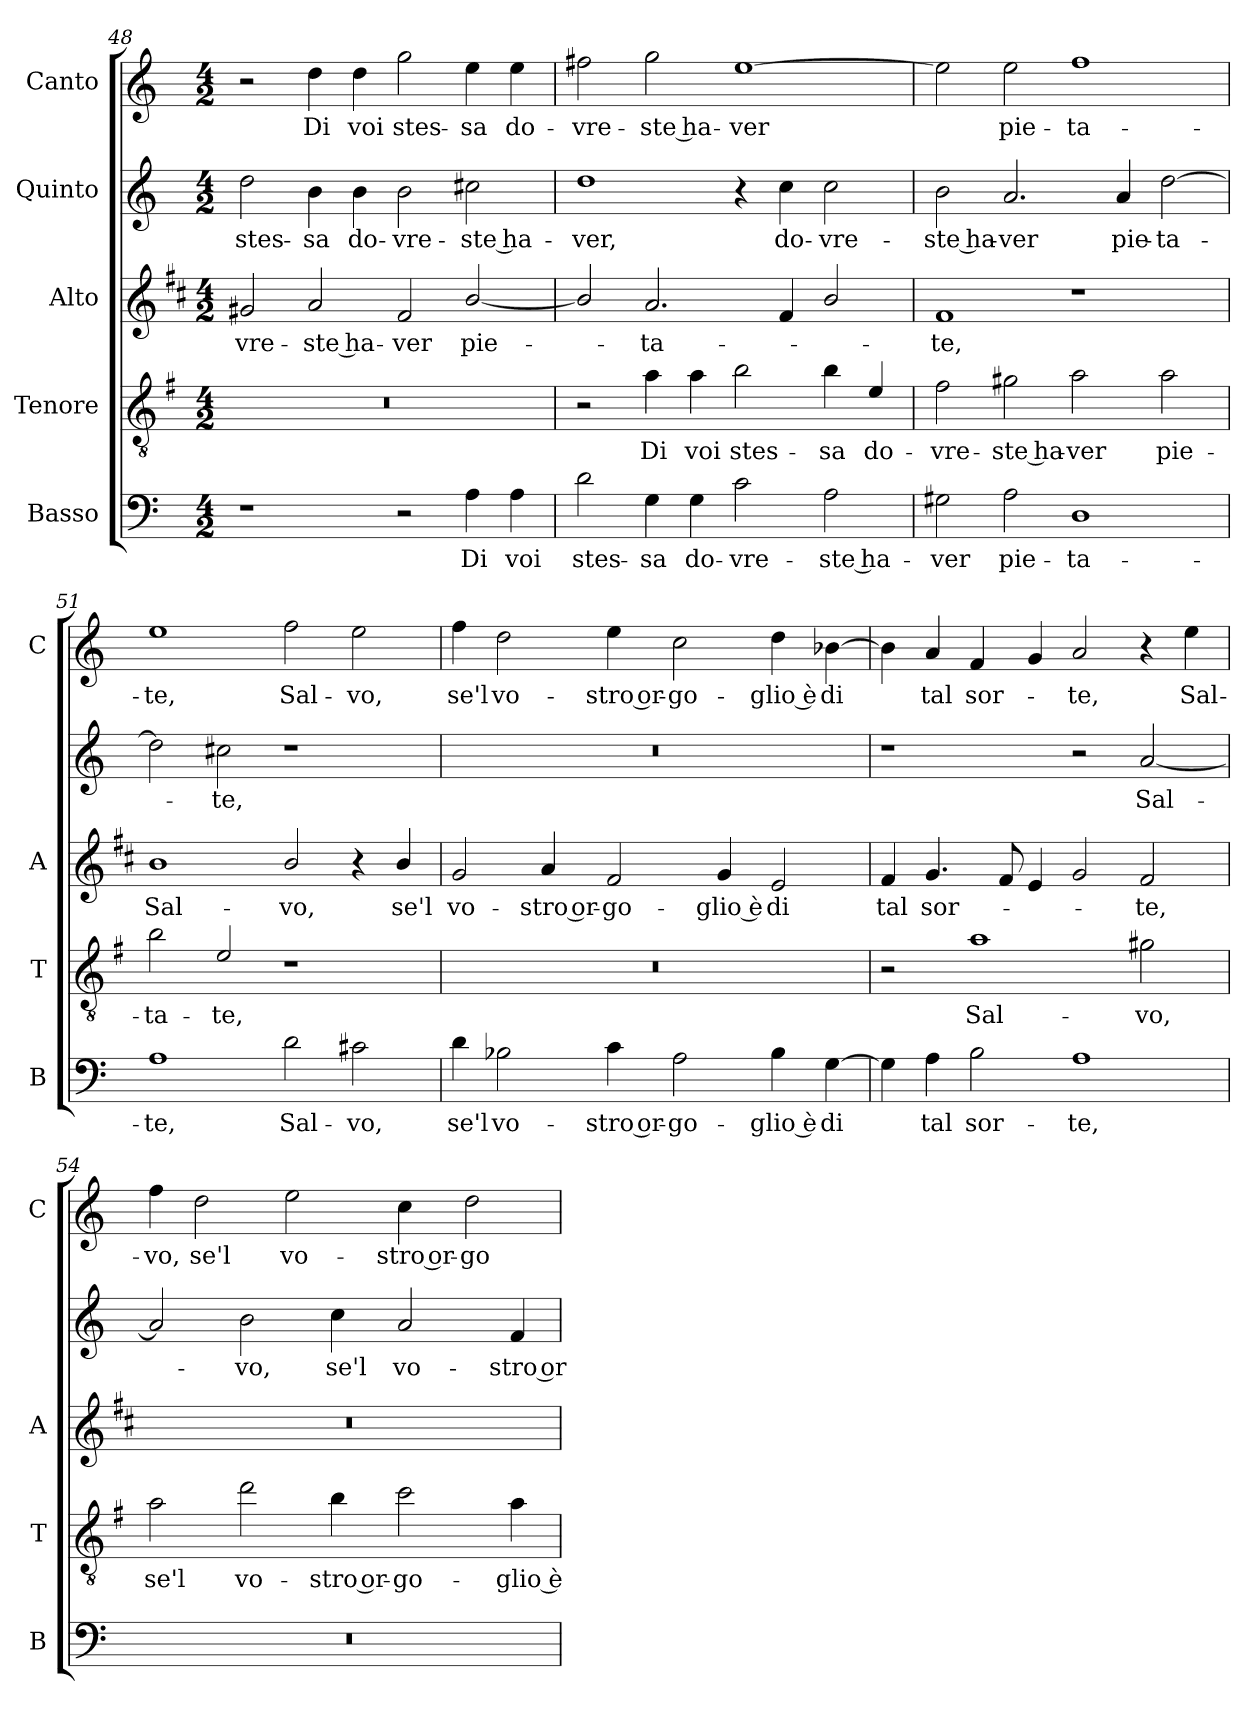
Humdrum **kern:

**kern	**text	**kern	**text	**kern	**text	**kern	**text	**kern	**text
*part5	*part5	*part4	*part4	*part3	*part3	*part2	*part2	*part1	*part1
*staff5	*staff5	*staff4	*staff4	*staff3	*staff3	*staff2	*staff2	*staff1	*staff1
*I"Basso	*	*I"Tenore	*	*I"Alto	*	*I"Quinto	*	*I"Canto	*
*I'B	*	*I'T	*	*I'A	*	*	*	*I'C	*
*clefF4	*	*clefGv2	*	*clefG2	*	*clefG2	*	*clefG2	*
*	*	*ITrd4c7	*	*ITrd1c2	*	*	*	*	*
*k[]	*	*k[]	*	*k[]	*	*k[]	*	*k[]	*
*C:	*	*C:	*	*C:	*	*C:	*	*C:	*
*M4/2	*	*M4/2	*	*M4/2	*	*M4/2	*	*M4/2	*
=48	=48	=48	=48	=48	=48	=48	=48	=48	=48
!	!	!	!	!	!LO:LY:b	!	!LO:LY:b	!	!
1r	.	0r	.	2f#X/	-vre-	2dd\	stes-	2r	.
!	!	!	!	!	!LO:LY:b	!	!LO:LY:b	!	!LO:LY:b
.	.	.	.	2g/	-ste ha-	4b\	-sa	4dd\	Di
!	!	!	!	!	!	!	!LO:LY:b	!	!LO:LY:b
.	.	.	.	.	.	4b\	do-	4dd\	voi
!	!	!	!	!	!LO:LY:b	!	!LO:LY:b	!	!LO:LY:b
2r	.	.	.	2e/	-ver	2b\	-vre-	2gg\	stes-
!	!LO:LY:b	!	!	!	!LO:LY:b	!	!LO:LY:b	!	!LO:LY:b
4A\	Di	.	.	[2a/	pie-	2cc#X\	-ste ha-	4ee\	-sa
!	!LO:LY:b	!	!	!	!	!	!	!	!LO:LY:b
4A\	voi	.	.	.	.	.	.	4ee\	do-
!!LO:PB:g=z
=49	=49	=49	=49	=49	=49	=49	=49	=49	=49
!	!LO:LY:b	!	!	!	!	!	!LO:LY:b	!	!LO:LY:b
2d\	stes-	2r	.	2a/]	.	1dd	-ver,	2ff#X\	-vre-
!	!LO:LY:b	!	!LO:LY:b	!	!LO:LY:b	!	!	!	!LO:LY:b
4G\	-sa	4d\	Di	2.g/	-ta-	.	.	2gg\	-ste ha-
!	!LO:LY:b	!	!LO:LY:b	!	!	!	!	!	!
4G\	do-	4d\	voi	.	.	.	.	.	.
!	!LO:LY:b	!	!LO:LY:b	!	!	!	!	!	!LO:LY:b
2c\	-vre-	2e\	stes-	.	.	4r	.	[1ee	-ver
!	!	!	!	!	!	!	!LO:LY:b	!	!
.	.	.	.	4e/	.	4cc\	do-	.	.
!	!LO:LY:b	!	!LO:LY:b	!	!	!	!LO:LY:b	!	!
2A\	-ste ha-	4e\	-sa	2a/	.	2cc\	-vre-	.	.
!	!	!	!LO:LY:b	!	!	!	!	!	!
.	.	4A/	do-	.	.	.	.	.	.
=50	=50	=50	=50	=50	=50	=50	=50	=50	=50
!	!LO:LY:b	!	!LO:LY:b	!	!LO:LY:b	!	!LO:LY:b	!	!
2G#X\	-ver	2B\	-vre-	1e	-te,	2b\	-ste ha-	2ee\]	.
!	!LO:LY:b	!	!LO:LY:b	!	!	!	!LO:LY:b	!	!LO:LY:b
2A\	pie-	2c#X\	-ste ha-	.	.	2.a/	-ver	2ee\	pie-
!	!LO:LY:b	!	!LO:LY:b	!	!	!	!	!	!LO:LY:b
1D	-ta-	2d\	-ver	1r	.	.	.	1ff	-ta-
!	!	!	!	!	!	!	!LO:LY:b	!	!
.	.	.	.	.	.	4a/	pie-	.	.
!	!	!	!LO:LY:b	!	!	!	!LO:LY:b	!	!
.	.	2d\	pie-	.	.	[2dd\	-ta-	.	.
=51	=51	=51	=51	=51	=51	=51	=51	=51	=51
!	!LO:LY:b	!	!LO:LY:b	!	!LO:LY:b	!	!	!	!LO:LY:b
1A	-te,	2e\	-ta-	1a	Sal-	2dd\]	.	1ee	-te,
!	!	!	!LO:LY:b	!	!	!	!LO:LY:b	!	!
.	.	2A/	-te,	.	.	2cc#X\	-te,	.	.
!	!LO:LY:b	!	!	!	!LO:LY:b	!	!	!	!LO:LY:b
2d\	Sal-	1r	.	2a/	-vo,	1r	.	2ff\	Sal-
!	!LO:LY:b	!	!	!	!	!	!	!	!LO:LY:b
2c#X\	-vo,	.	.	4r	.	.	.	2ee\	-vo,
!	!	!	!	!	!LO:LY:b	!	!	!	!
.	.	.	.	4a/	se'l	.	.	.	.
=52	=52	=52	=52	=52	=52	=52	=52	=52	=52
!	!LO:LY:b	!	!	!	!LO:LY:b	!	!	!	!LO:LY:b
4d\	se'l	0r	.	2f/	vo-	0r	.	4ff\	se'l
!	!LO:LY:b	!	!	!	!	!	!	!	!LO:LY:b
2B-X\	vo-	.	.	.	.	.	.	2dd\	vo-
!	!	!	!	!	!LO:LY:b	!	!	!	!
.	.	.	.	4g/	-stro or-	.	.	.	.
!	!LO:LY:b	!	!	!	!LO:LY:b	!	!	!	!LO:LY:b
4c\	-stro or-	.	.	2e/	-go-	.	.	4ee\	-stro or-
!	!LO:LY:b	!	!	!	!	!	!	!	!LO:LY:b
2A\	-go-	.	.	.	.	.	.	2cc\	-go-
!	!	!	!	!	!LO:LY:b	!	!	!	!
.	.	.	.	4f/	-glio è	.	.	.	.
!	!LO:LY:b	!	!	!	!LO:LY:b	!	!	!	!LO:LY:b
4B-\	-glio è	.	.	2d/	di	.	.	4dd\	-glio è
!	!LO:LY:b	!	!	!	!	!	!	!	!LO:LY:b
[4G\	di	.	.	.	.	.	.	[4b-X\	di
!!LO:LB:g=z
=53	=53	=53	=53	=53	=53	=53	=53	=53	=53
!	!	!	!	!	!LO:LY:b	!	!	!	!
4G\]	.	2r	.	4e/	tal	1r	.	4b-\]	.
!	!LO:LY:b	!	!	!	!LO:LY:b	!	!	!	!LO:LY:b
4A\	tal	.	.	4.f/	sor-	.	.	4a/	tal
!	!LO:LY:b	!	!LO:LY:b	!	!	!	!	!	!LO:LY:b
2B\	sor-	1d	Sal-	.	.	.	.	4f/	sor-
.	.	.	.	8e/	.	.	.	.	.
.	.	.	.	4d/	.	.	.	4g/	.
!	!LO:LY:b	!	!	!	!	!	!	!	!LO:LY:b
1A	-te,	.	.	2f/	.	2r	.	2a/	-te,
!	!	!	!LO:LY:b	!	!LO:LY:b	!	!LO:LY:b	!	!
.	.	2c#X\	-vo,	2e/	-te,	[2a/	Sal-	4r	.
!	!	!	!	!	!	!	!	!	!LO:LY:b
.	.	.	.	.	.	.	.	4ee\	Sal-
=54	=54	=54	=54	=54	=54	=54	=54	=54	=54
!	!	!	!LO:LY:b	!	!	!	!	!	!LO:LY:b
0r	.	2d\	se'l	0r	.	2a/]	.	4ff\	-vo,
!	!	!	!	!	!	!	!	!	!LO:LY:b
.	.	.	.	.	.	.	.	2dd\	se'l
!	!	!	!LO:LY:b	!	!	!	!LO:LY:b	!	!
.	.	2g\	vo-	.	.	2b\	-vo,	.	.
!	!	!	!	!	!	!	!	!	!LO:LY:b
.	.	.	.	.	.	.	.	2ee\	vo-
!	!	!	!LO:LY:b	!	!	!	!LO:LY:b	!	!
.	.	4e\	-stro or-	.	.	4cc\	se'l	.	.
!	!	!	!LO:LY:b	!	!	!	!LO:LY:b	!	!LO:LY:b
.	.	2f\	-go-	.	.	2a/	vo-	4cc\	-stro or-
!	!	!	!	!	!	!	!	!	!LO:LY:b
.	.	.	.	.	.	.	.	2dd\	-go-
!	!	!	!LO:LY:b	!	!	!	!LO:LY:b	!	!
.	.	4d\	-glio è	.	.	4f/	-stro or-	.	.
=	=	=	=	=	=	=	=	=	=
*-	*-	*-	*-	*-	*-	*-	*-	*-	*-
